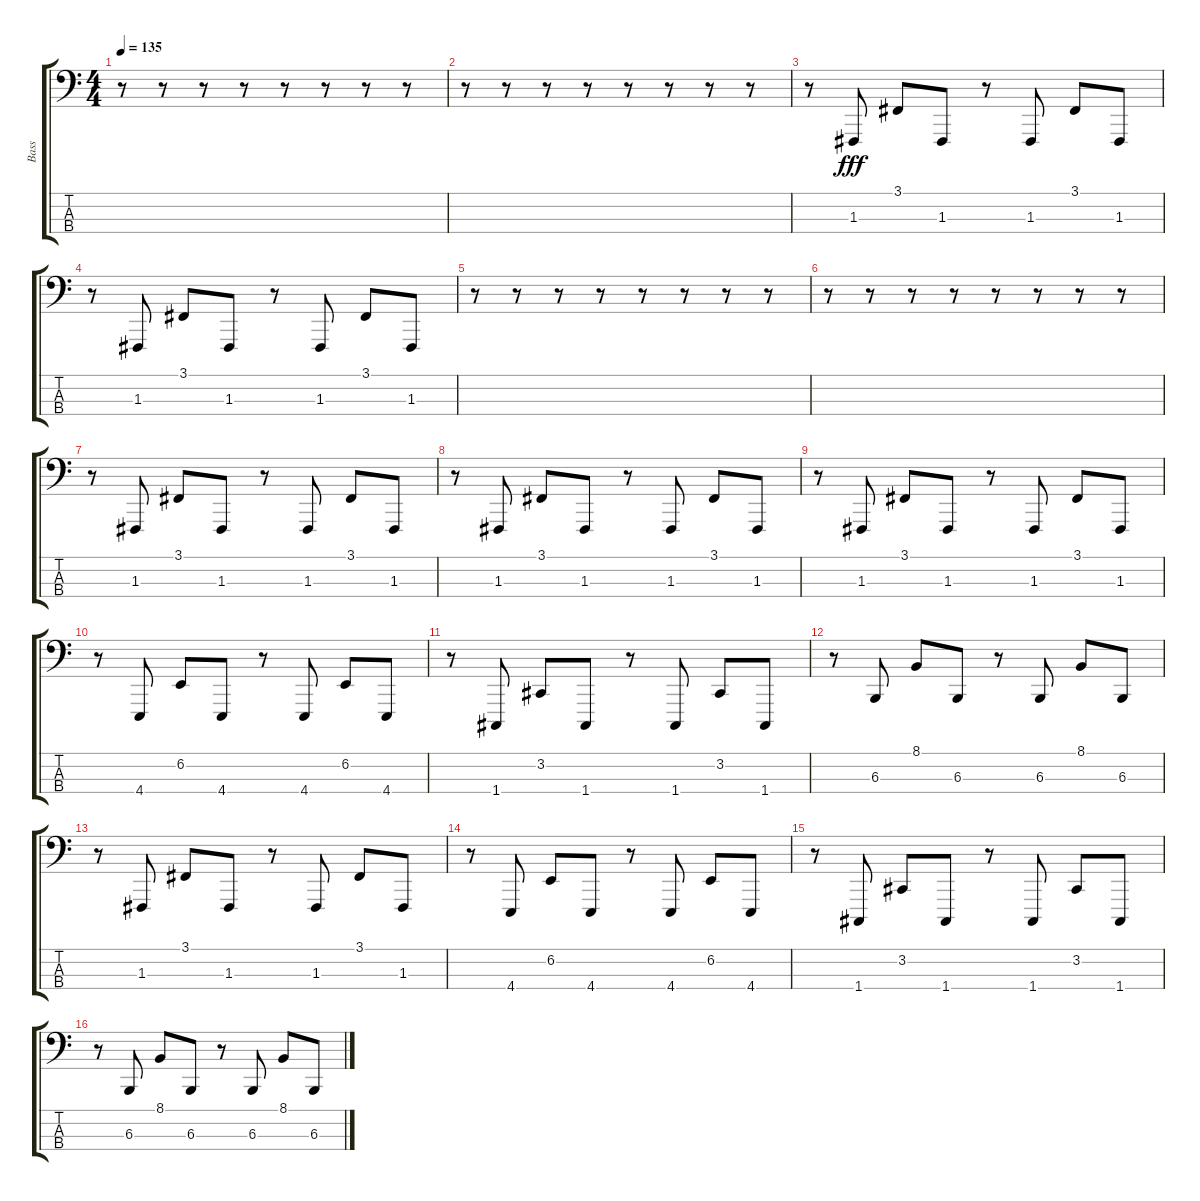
\track ("Bass" "Bass") {instrument lead8bassandlead}
\staff {score tabs}
\tuning (Eb2 Bb1 F1 C1) {hide}
\ts (4 4)
\tempo 135
\clef f4
\ks c
r.8{dy fff} r.8 r.8 r.8 r.8 r.8 r.8 r.8 |
r.8 r.8 r.8 r.8 r.8 r.8 r.8 r.8 |
r.8 1.3.8 3.1.8 1.3.8 r.8 1.3.8 3.1.8 1.3.8 |
r.8 1.3.8 3.1.8 1.3.8 r.8 1.3.8 3.1.8 1.3.8 |
r.8 r.8 r.8 r.8 r.8 r.8 r.8 r.8 |
r.8 r.8 r.8 r.8 r.8 r.8 r.8 r.8 |
r.8 1.3.8 3.1.8 1.3.8 r.8 1.3.8 3.1.8 1.3.8 |
r.8 1.3.8 3.1.8 1.3.8 r.8 1.3.8 3.1.8 1.3.8 |
r.8 1.3.8 3.1.8 1.3.8 r.8 1.3.8 3.1.8 1.3.8 |
r.8 4.4.8 6.2.8 4.4.8 r.8 4.4.8 6.2.8 4.4.8 |
r.8 1.4.8 3.2.8 1.4.8 r.8 1.4.8 3.2.8 1.4.8 |
r.8 6.3.8 8.1.8 6.3.8 r.8 6.3.8 8.1.8 6.3.8 |
r.8 1.3.8 3.1.8 1.3.8 r.8 1.3.8 3.1.8 1.3.8 |
r.8 4.4.8 6.2.8 4.4.8 r.8 4.4.8 6.2.8 4.4.8 |
r.8 1.4.8 3.2.8 1.4.8 r.8 1.4.8 3.2.8 1.4.8 |
r.8 6.3.8 8.1.8 6.3.8 r.8 6.3.8 8.1.8 6.3.8
